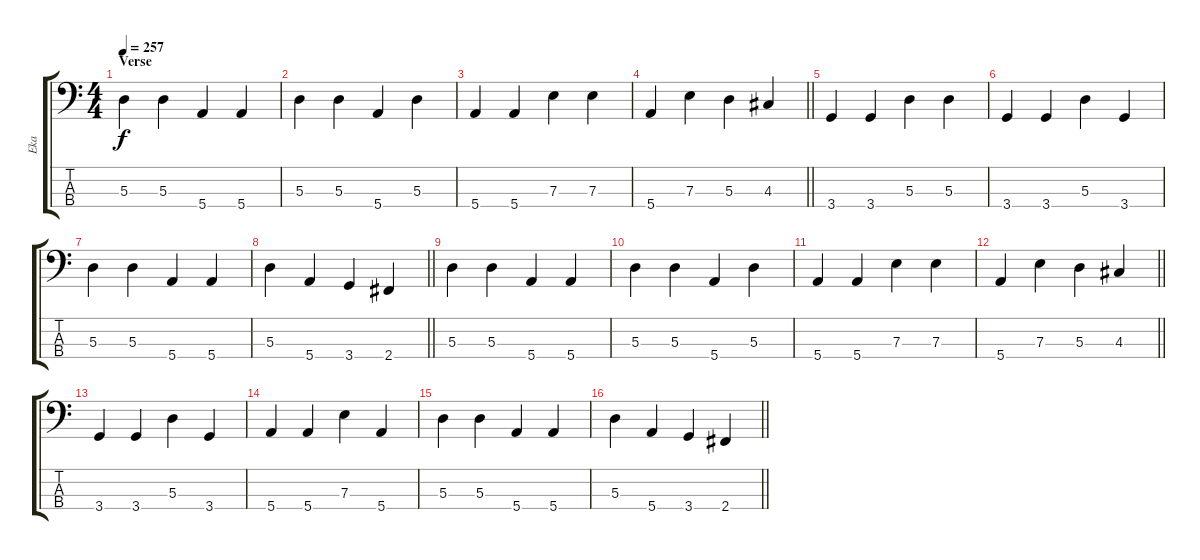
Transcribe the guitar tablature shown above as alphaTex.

\track ("Eka" "Eka") {instrument electricbasspick}
\staff {score tabs}
\tuning (G2 D2 A1 E1) {hide}
\ts (4 4)
\section ("" "Verse")
\tempo 257
\clef f4
\ks c
5.3.4{dy f} 5.3.4 5.4.4 5.4.4 |
5.3.4 5.3.4 5.4.4 5.3.4 |
5.4.4 5.4.4 7.3.4 7.3.4 |
\barLineRight lightlight
5.4.4 7.3.4 5.3.4 4.3.4 |
3.4.4 3.4.4 5.3.4 5.3.4 |
3.4.4 3.4.4 5.3.4 3.4.4 |
5.3.4 5.3.4 5.4.4 5.4.4 |
\barLineRight lightlight
5.3.4 5.4.4 3.4.4 2.4.4 |
5.3.4 5.3.4 5.4.4 5.4.4 |
5.3.4 5.3.4 5.4.4 5.3.4 |
5.4.4 5.4.4 7.3.4 7.3.4 |
\barLineRight lightlight
5.4.4 7.3.4 5.3.4 4.3.4 |
3.4.4 3.4.4 5.3.4 3.4.4 |
5.4.4 5.4.4 7.3.4 5.4.4 |
5.3.4 5.3.4 5.4.4 5.4.4 |
\barLineRight lightlight
5.3.4 5.4.4 3.4.4 2.4.4
